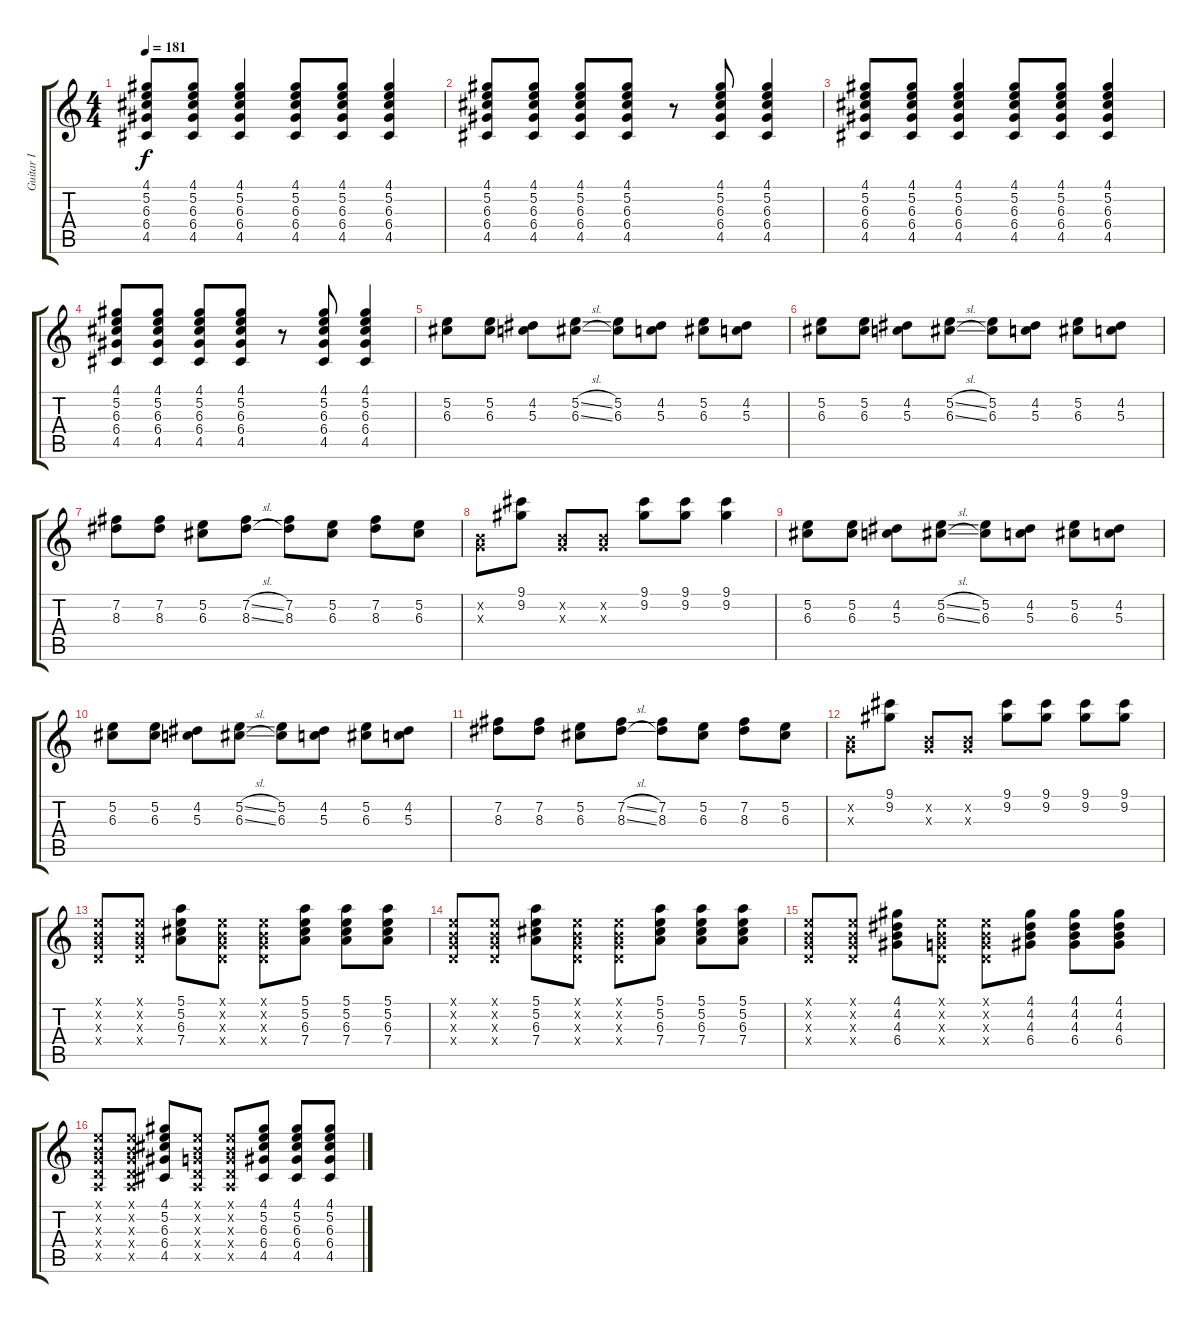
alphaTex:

\track ("Guitar I" "Guitar I") {instrument distortionguitar}
\staff {score tabs}
\tuning (E4 B3 G3 D3 A2 E2) {hide}
\ts (4 4)
\tempo 181
\clef g2
\ks c
(4.1 5.2 6.3 6.4 4.5).8{dy f instrument distortionguitar} (4.1 5.2 6.3 6.4 4.5).8 (4.1 5.2 6.3 6.4 4.5).4 (4.1 5.2 6.3 6.4 4.5).8 (4.1 5.2 6.3 6.4 4.5).8 (4.1 5.2 6.3 6.4 4.5).4 |
(4.1 5.2 6.3 6.4 4.5).8 (4.1 5.2 6.3 6.4 4.5).8 (4.1 5.2 6.3 6.4 4.5).8 (4.1 5.2 6.3 6.4 4.5).8 r.8 (4.1 5.2 6.3 6.4 4.5).8 (4.1 5.2 6.3 6.4 4.5).4 |
(4.1 5.2 6.3 6.4 4.5).8 (4.1 5.2 6.3 6.4 4.5).8 (4.1 5.2 6.3 6.4 4.5).4 (4.1 5.2 6.3 6.4 4.5).8 (4.1 5.2 6.3 6.4 4.5).8 (4.1 5.2 6.3 6.4 4.5).4 |
(4.1 5.2 6.3 6.4 4.5).8 (4.1 5.2 6.3 6.4 4.5).8 (4.1 5.2 6.3 6.4 4.5).8 (4.1 5.2 6.3 6.4 4.5).8 r.8 (4.1 5.2 6.3 6.4 4.5).8 (4.1 5.2 6.3 6.4 4.5).4 |
(5.2 6.3).8 (5.2 6.3).8 (4.2 5.3).8 (5.2{sl} 6.3{sl}).8 (5.2 6.3).8 (4.2 5.3).8 (5.2 6.3).8 (4.2 5.3).8 |
(5.2 6.3).8 (5.2 6.3).8 (4.2 5.3).8 (5.2{sl} 6.3{sl}).8 (5.2 6.3).8 (4.2 5.3).8 (5.2 6.3).8 (4.2 5.3).8 |
(7.2 8.3).8 (7.2 8.3).8 (5.2 6.3).8 (7.2{sl} 8.3{sl}).8 (7.2 8.3).8 (5.2 6.3).8 (7.2 8.3).8 (5.2 6.3).8 |
(0.2{x} 0.3{x}).8 (9.1 9.2).8 (0.2{x} 0.3{x}).8 (0.2{x} 0.3{x}).8 (9.1 9.2).8 (9.1 9.2).8 (9.1 9.2).4 |
(5.2 6.3).8 (5.2 6.3).8 (4.2 5.3).8 (5.2{sl} 6.3{sl}).8 (5.2 6.3).8 (4.2 5.3).8 (5.2 6.3).8 (4.2 5.3).8 |
(5.2 6.3).8 (5.2 6.3).8 (4.2 5.3).8 (5.2{sl} 6.3{sl}).8 (5.2 6.3).8 (4.2 5.3).8 (5.2 6.3).8 (4.2 5.3).8 |
(7.2 8.3).8 (7.2 8.3).8 (5.2 6.3).8 (7.2{sl} 8.3{sl}).8 (7.2 8.3).8 (5.2 6.3).8 (7.2 8.3).8 (5.2 6.3).8 |
(0.2{x} 0.3{x}).8 (9.1 9.2).8 (0.2{x} 0.3{x}).8 (0.2{x} 0.3{x}).8 (9.1 9.2).8 (9.1 9.2).8 (9.1 9.2).8 (9.1 9.2).8 |
(0.1{x} 0.2{x} 0.3{x} 0.4{x}).8 (0.1{x} 0.2{x} 0.3{x} 0.4{x}).8 (5.1 5.2 6.3 7.4).8 (0.1{x} 0.2{x} 0.3{x} 0.4{x}).8 (0.1{x} 0.2{x} 0.3{x} 0.4{x}).8 (5.1 5.2 6.3 7.4).8 (5.1 5.2 6.3 7.4).8 (5.1 5.2 6.3 7.4).8 |
(0.1{x} 0.2{x} 0.3{x} 0.4{x}).8 (0.1{x} 0.2{x} 0.3{x} 0.4{x}).8 (5.1 5.2 6.3 7.4).8 (0.1{x} 0.2{x} 0.3{x} 0.4{x}).8 (0.1{x} 0.2{x} 0.3{x} 0.4{x}).8 (5.1 5.2 6.3 7.4).8 (5.1 5.2 6.3 7.4).8 (5.1 5.2 6.3 7.4).8 |
(0.1{x} 0.2{x} 0.3{x} 0.4{x}).8 (0.1{x} 0.2{x} 0.3{x} 0.4{x}).8 (4.1 4.2 4.3 6.4).8 (0.1{x} 0.2{x} 0.3{x} 0.4{x}).8 (0.1{x} 0.2{x} 0.3{x} 0.4{x}).8 (4.1 4.2 4.3 6.4).8 (4.1 4.2 4.3 6.4).8 (4.1 4.2 4.3 6.4).8 |
(0.1{x} 0.2{x} 0.3{x} 0.4{x} 0.5{x}).8 (0.1{x} 0.2{x} 0.3{x} 0.4{x} 0.5{x}).8 (4.1 5.2 6.3 6.4 4.5).8 (0.1{x} 0.2{x} 0.3{x} 0.4{x} 0.5{x}).8 (0.1{x} 0.2{x} 0.3{x} 0.4{x} 0.5{x}).8 (4.1 5.2 6.3 6.4 4.5).8 (4.1 5.2 6.3 6.4 4.5).8 (4.1 5.2 6.3 6.4 4.5).8
